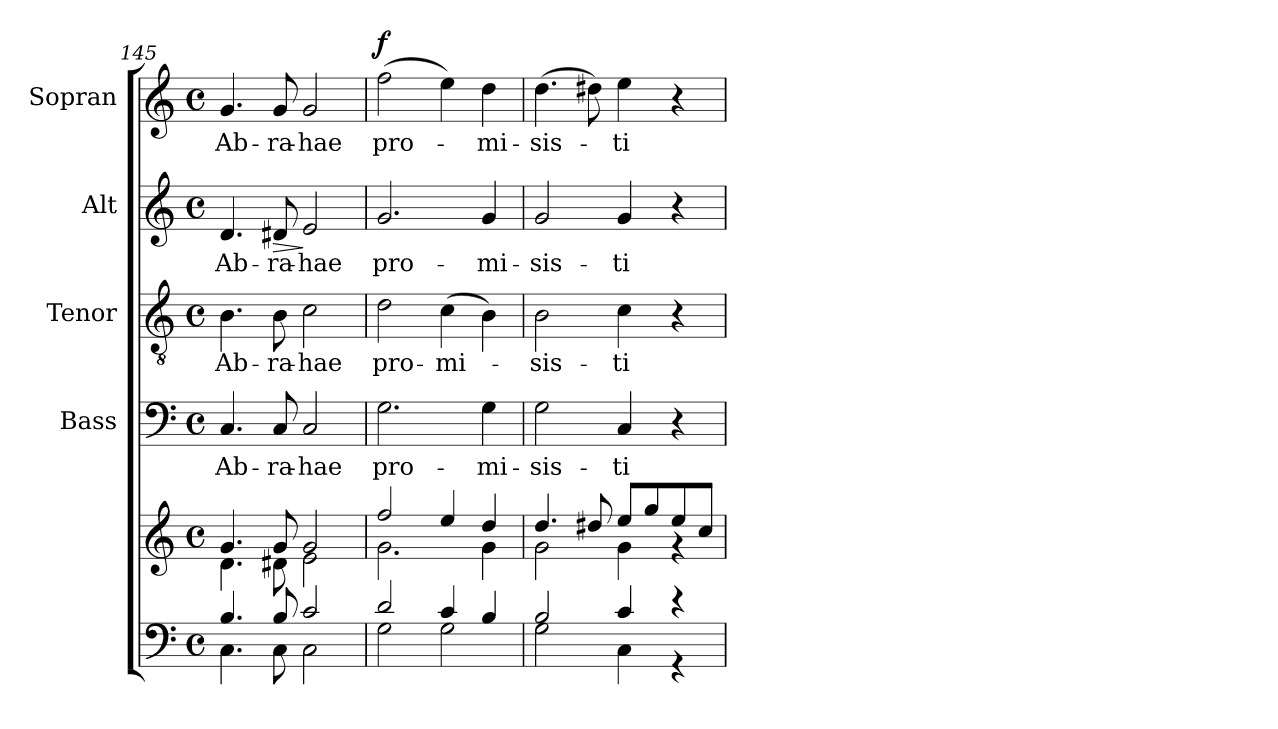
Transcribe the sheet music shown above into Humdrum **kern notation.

**kern	**kern	**kern	**text	**kern	**text	**kern	**text	**dynam	**kern	**text	**dynam
*part5	*part5	*part4	*part4	*part3	*part3	*part2	*part2	*part2	*part1	*part1	*part1
*staff6	*staff5	*staff4	*staff4	*staff3	*staff3	*staff2	*staff2	*staff2	*staff1	*staff1	*staff1
*	*	*I"Bass	*	*I"Tenor	*	*I"Alt	*	*	*I"Sopran	*	*
*	*	*I'B.	*	*I'T.	*	*I'A.	*	*	*I'S.	*	*
*clefF4	*clefG2	*clefF4	*	*clefGv2	*	*clefG2	*	*	*clefG2	*	*
*k[]	*k[]	*k[]	*	*k[]	*	*k[]	*	*	*k[]	*	*
*C:	*C:	*C:	*	*C:	*	*C:	*	*	*C:	*	*
*M4/4	*M4/4	*M4/4	*	*M4/4	*	*M4/4	*	*	*M4/4	*	*
*met(c)	*met(c)	*met(c)	*	*met(c)	*	*met(c)	*	*	*met(c)	*	*
=145	=145	=145	=145	=145	=145	=145	=145	=145	=145	=145	=145
*^	*^	*	*	*	*	*	*	*	*	*	*
!	!	!	!	!	!LO:LY:b	!	!LO:LY:b	!	!LO:LY:b	!	!	!LO:LY:b	!
4.B/	4.C\	4.g/	4.d\	4.C/	Ab-	4.B\	Ab-	4.d/	Ab-	.	4.g/	Ab-	.
!	!	!	!	!	!LO:LY:b	!	!LO:LY:b	!	!LO:LY:b	!LO:HP:b	!	!LO:LY:b	!
8B/	8C\	8g/	8d#X\	8C/	-ra-	8B\	-ra-	8d#X/	-ra-	>	8g/	-ra-	.
!	!	!	!	!	!LO:LY:b	!	!LO:LY:b	!	!LO:LY:b	!	!	!LO:LY:b	!
2c/	2C\	2g/	2e\	2C/	-hae	2c\	-hae	2e/	-hae	]	2g/	-hae	.
=146	=146	=146	=146	=146	=146	=146	=146	=146	=146	=146	=146	=146	=146
!	!	!	!	!	!LO:LY:b	!	!LO:LY:b	!	!LO:LY:b	!	!	!LO:LY:b	!LO:DY:a
2d/	2G\	2ff/	2.g\	2.G\	pro-	2d\	pro-	2.g/	pro-	.	(>2ff\	pro-	f
!	!	!	!	!	!	!	!LO:LY:b	!	!	!	!	!	!
4c/	2G\	4ee/	.	.	.	(>4c\	-mi-	.	.	.	4ee\)	.	.
!	!	!	!	!	!LO:LY:b	!	!	!	!LO:LY:b	!	!	!LO:LY:b	!
4B/	.	4dd/	4g\	4G\	-mi-	4B\)	.	4g/	-mi-	.	4dd\	-mi-	.
=147	=147	=147	=147	=147	=147	=147	=147	=147	=147	=147	=147	=147	=147
!	!	!	!	!	!LO:LY:b	!	!LO:LY:b	!	!LO:LY:b	!	!	!LO:LY:b	!
2B/	2G\	4.dd/	2g\	2G\	-sis-	2B\	-sis-	2g/	-sis-	.	(>4.dd\	-sis-	.
.	.	8dd#X/	.	.	.	.	.	.	.	.	8dd#X\)	.	.
!	!	!	!	!	!LO:LY:b	!	!LO:LY:b	!	!LO:LY:b	!	!	!LO:LY:b	!
4c/	4C\	8ee/L	4g\	4C/	-ti	4c\	-ti	4g/	-ti	.	4ee\	-ti	.
.	.	8gg/	.	.	.	.	.	.	.	.	.	.	.
4r	4r	8ee/	4rf	4r	.	4r	.	4r	.	.	4r	.	.
.	.	8cc/J	.	.	.	.	.	.	.	.	.	.	.
*v	*v	*	*	*	*	*	*	*	*	*	*	*	*
*	*v	*v	*	*	*	*	*	*	*	*	*	*
=	=	=	=	=	=	=	=	=	=	=	=
*-	*-	*-	*-	*-	*-	*-	*-	*-	*-	*-	*-
